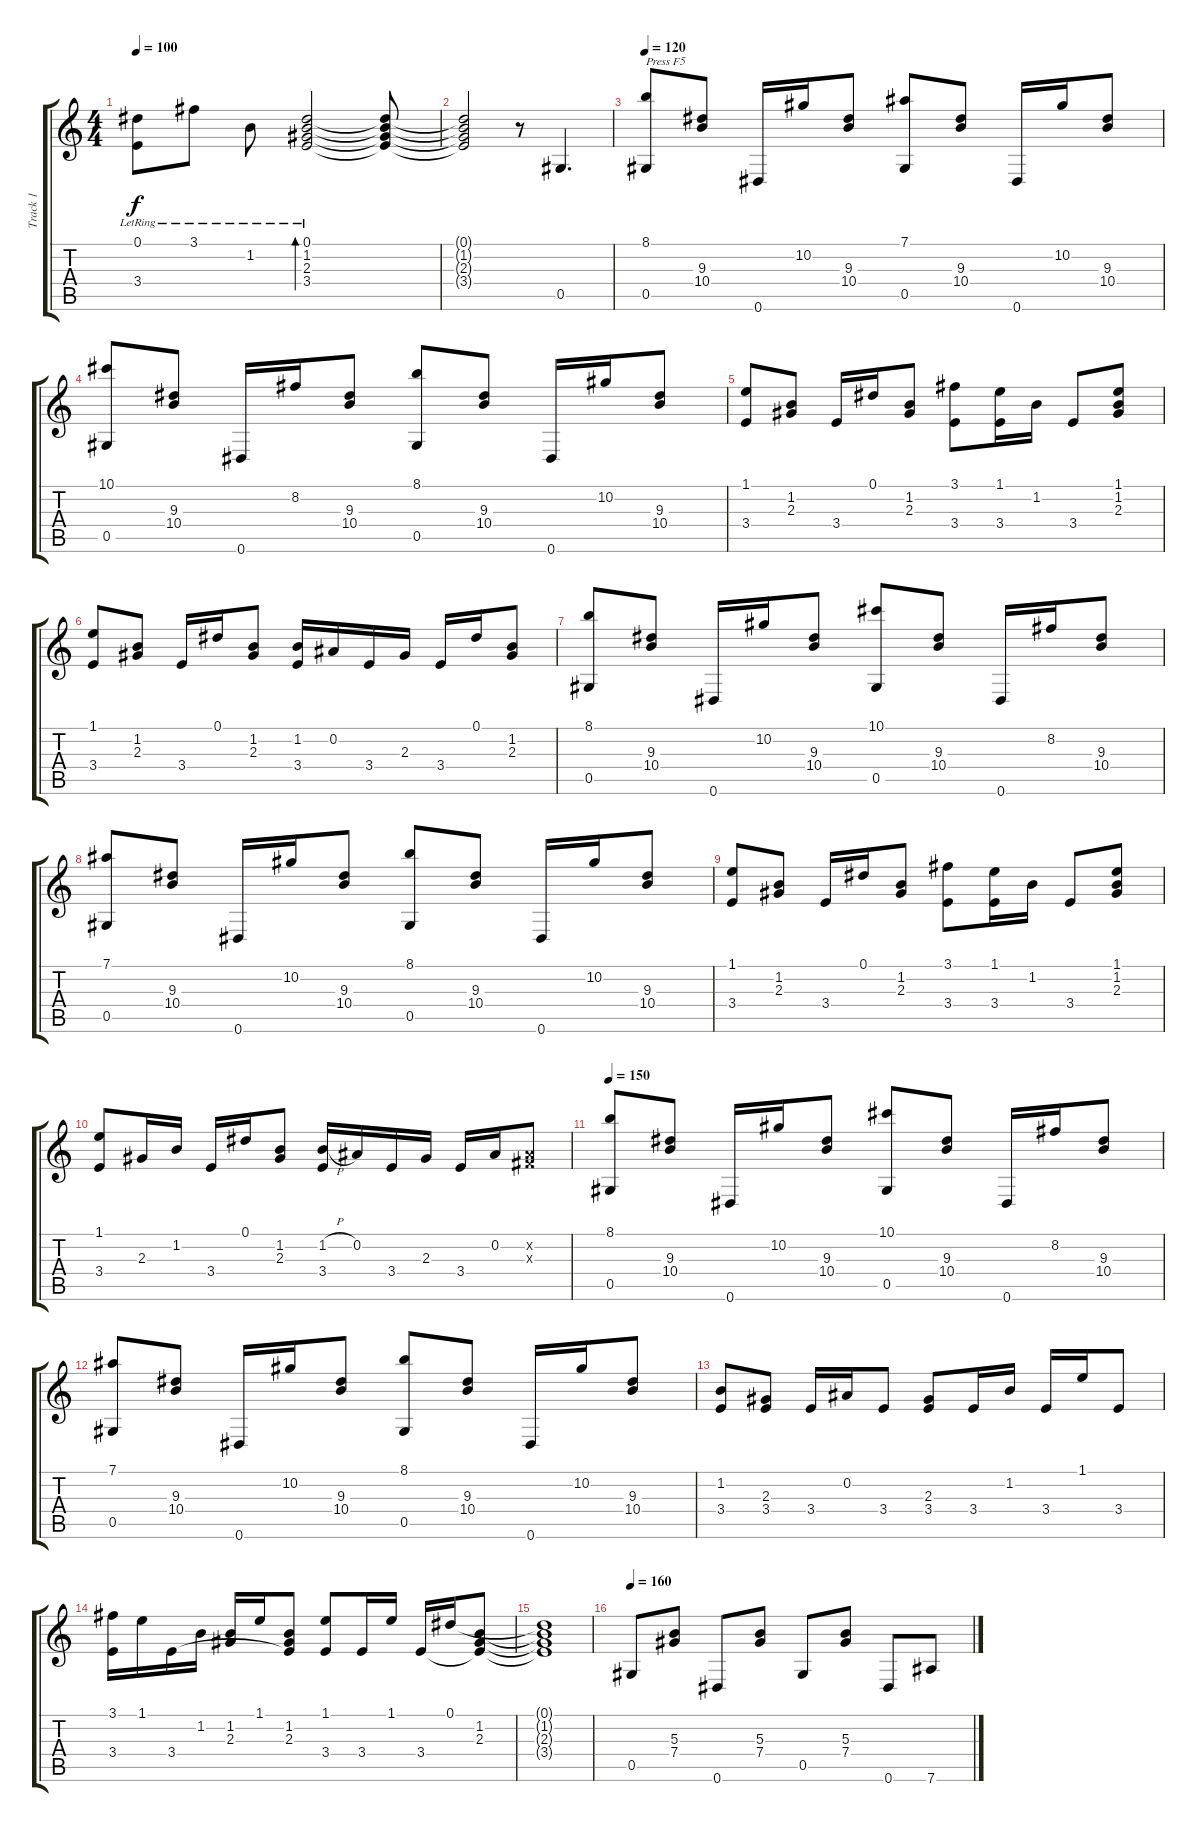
\track ("Track 1" "Track 1") {instrument acousticguitarsteel}
\staff {score tabs}
\tuning (Eb4 Bb3 Gb3 Db3 Ab2 Eb2) {hide}
\ts (4 4)
\tempo 100
\clef g2
\ks c
(0.1{lr} 3.4{lr}).8{dy f} 3.1{lr}.8 1.2{lr}.8 (0.1{lr} 1.2{lr} 2.3{lr} 3.4{lr}).2{bd 60} (0.1{t} 1.2{t} 2.3{t} 3.4{t}).8 |
(0.1{t} 1.2{t} 2.3{t} 3.4{t}).2 r.8 0.5.4{d} |
\tempo 120
(8.1 0.5).8{txt "Press F5"} (9.3 10.4).8 0.6.16 10.2.16 (9.3 10.4).8 (7.1 0.5).8 (9.3 10.4).8 0.6.16 10.2.16 (9.3 10.4).8 |
(10.1 0.5).8 (9.3 10.4).8 0.6.16 8.2.16 (9.3 10.4).8 (8.1 0.5).8 (9.3 10.4).8 0.6.16 10.2.16 (9.3 10.4).8 |
(1.1 3.4).8 (1.2 2.3).8 3.4.16 0.1.16 (1.2 2.3).8 (3.1 3.4).8 (1.1 3.4).16 1.2.16 3.4.8 (1.1 1.2 2.3).8 |
(1.1 3.4).8 (1.2 2.3).8 3.4.16 0.1.16 (1.2 2.3).8 (1.2 3.4).16 0.2.16 3.4.16 2.3.16 3.4.16 0.1.16 (1.2 2.3).8 |
(8.1 0.5).8 (9.3 10.4).8 0.6.16 10.2.16 (9.3 10.4).8 (10.1 0.5).8 (9.3 10.4).8 0.6.16 8.2.16 (9.3 10.4).8 |
(7.1 0.5).8 (9.3 10.4).8 0.6.16 10.2.16 (9.3 10.4).8 (8.1 0.5).8 (9.3 10.4).8 0.6.16 10.2.16 (9.3 10.4).8 |
(1.1 3.4).8 (1.2 2.3).8 3.4.16 0.1.16 (1.2 2.3).8 (3.1 3.4).8 (1.1 3.4).16 1.2.16 3.4.8 (1.1 1.2 2.3).8 |
(1.1 3.4).8 2.3.16 1.2.16 3.4.16 0.1.16 (1.2 2.3).8 (1.2{h} 3.4).16 0.2.16 3.4.16 2.3.16 3.4.16 0.2.16 (0.2{x} 0.3{x}).8 |
\tempo 150
(8.1 0.5).8 (9.3 10.4).8 0.6.16 10.2.16 (9.3 10.4).8 (10.1 0.5).8 (9.3 10.4).8 0.6.16 8.2.16 (9.3 10.4).8 |
(7.1 0.5).8 (9.3 10.4).8 0.6.16 10.2.16 (9.3 10.4).8 (8.1 0.5).8 (9.3 10.4).8 0.6.16 10.2.16 (9.3 10.4).8 |
(1.2 3.4).8 (2.3 3.4).8 3.4.16 0.2.16 3.4.8 (2.3 3.4).8 3.4.16 1.2.16 3.4.16 1.1.16 3.4.8 |
(3.1 3.4).16 1.1.16 3.4.16 1.2.16 (1.2 2.3).16 1.1.16 (1.2 2.3 3.4{t}).8 (1.1 3.4).8 3.4.16 1.1.16 3.4.16 0.1.16 (1.2 2.3 3.4{t}).8 |
(0.1{t} 1.2{t} 2.3{t} 3.4{t}).1 |
\tempo 160
0.5.8 (5.3 7.4).8 0.6.8 (5.3 7.4).8 0.5.8 (5.3 7.4).8 0.6.8 7.6.8
